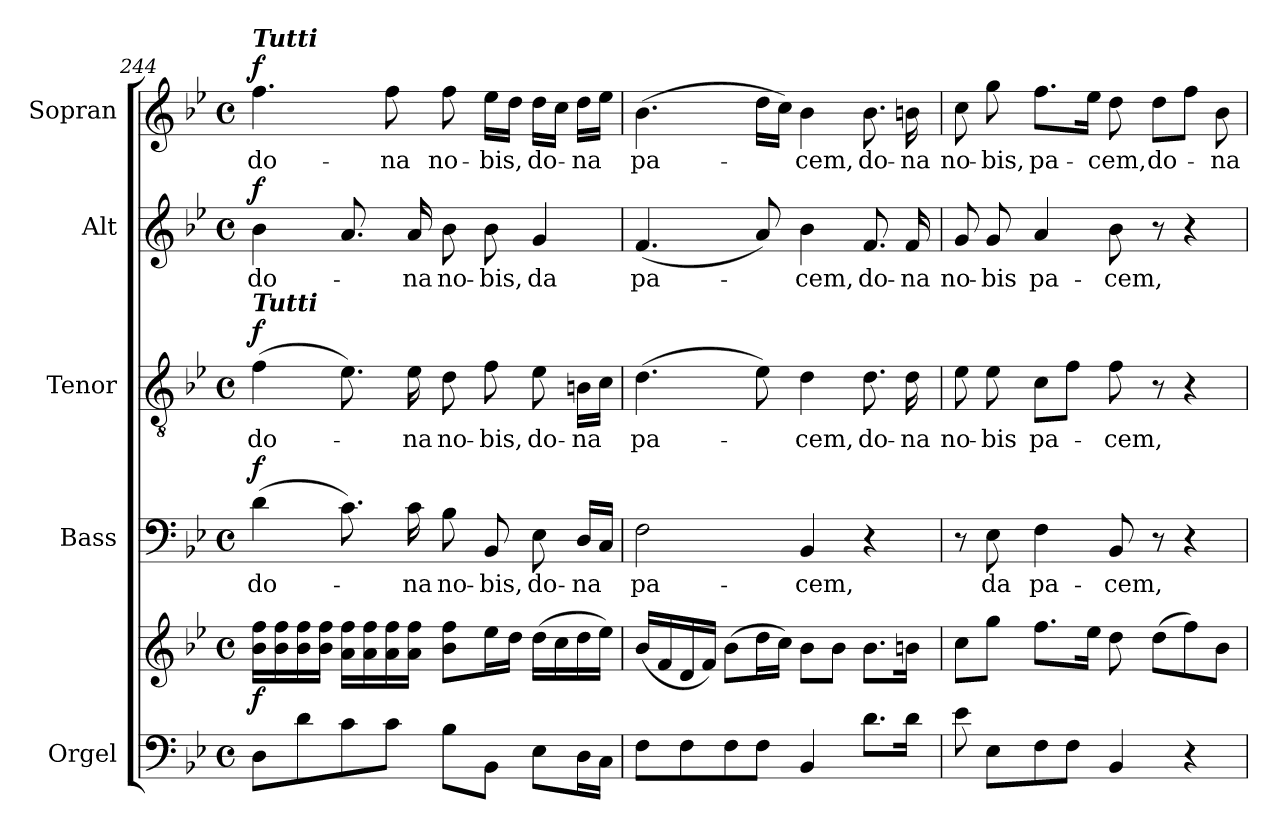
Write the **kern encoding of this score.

**kern	**kern	**dynam	**kern	**text	**dynam	**kern	**text	**dynam	**kern	**text	**dynam	**kern	**text	**dynam
*part5	*part5	*part5	*part4	*part4	*part4	*part3	*part3	*part3	*part2	*part2	*part2	*part1	*part1	*part1
*staff6	*staff5	*staff5/6	*staff4	*staff4	*staff4	*staff3	*staff3	*staff3	*staff2	*staff2	*staff2	*staff1	*staff1	*staff1
*I"Orgel	*	*	*I"Bass	*	*	*I"Tenor	*	*	*I"Alt	*	*	*I"Sopran	*	*
*I'Org.	*	*	*I'B.	*	*	*I'T.	*	*	*I'A.	*	*	*I'S.	*	*
*clefF4	*clefG2	*	*clefF4	*	*	*clefGv2	*	*	*clefG2	*	*	*clefG2	*	*
*k[b-e-]	*k[b-e-]	*	*k[b-e-]	*	*	*k[b-e-]	*	*	*k[b-e-]	*	*	*k[b-e-]	*	*
*B-:	*B-:	*	*B-:	*	*	*B-:	*	*	*B-:	*	*	*B-:	*	*
*M4/4	*M4/4	*	*M4/4	*	*	*M4/4	*	*	*M4/4	*	*	*M4/4	*	*
*met(c)	*met(c)	*	*met(c)	*	*	*met(c)	*	*	*met(c)	*	*	*met(c)	*	*
=244	=244	=244	=244	=244	=244	=244	=244	=244	=244	=244	=244	=244	=244	=244
!	!	!	!	!	!	!	!	!	!	!	!	!LO:TX:a:Bi:t=Tutti	!	!
!	!	!	!	!	!	!LO:TX:a:Bi:t=Tutti	!	!	!	!	!	!	!	!
!	!	!LO:DY:b	!	!LO:LY:b	!LO:DY:a	!	!LO:LY:b	!LO:DY:a	!	!LO:LY:b	!LO:DY:a	!	!LO:LY:b	!LO:DY:a
8D\L	16b-\ 16ff\LL	f	(>4d\	do-	f	(>4f\	do-	f	4b-\	do-	f	4.ff\	do-	f
.	16b-\ 16ff\	.	.	.	.	.	.	.	.	.	.	.	.	.
8d\	16b-\ 16ff\	.	.	.	.	.	.	.	.	.	.	.	.	.
.	16b-\ 16ff\JJ	.	.	.	.	.	.	.	.	.	.	.	.	.
8c\	16a\ 16ff\LL	.	8.c\)	.	.	8.e-\)	.	.	8.a/	.	.	.	.	.
.	16a\ 16ff\	.	.	.	.	.	.	.	.	.	.	.	.	.
!	!	!	!	!	!	!	!	!	!	!	!	!	!LO:LY:b	!
8c\J	16a\ 16ff\	.	.	.	.	.	.	.	.	.	.	8ff\	-na	.
!	!	!	!	!LO:LY:b	!	!	!LO:LY:b	!	!	!LO:LY:b	!	!	!	!
.	16a\ 16ff\JJ	.	16c\	-na	.	16e-\	-na	.	16a/	-na	.	.	.	.
!	!	!	!	!LO:LY:b	!	!	!LO:LY:b	!	!	!LO:LY:b	!	!	!LO:LY:b	!
8B-\L	8b-\ 8ff\L	.	8B-\	no-	.	8d\	no-	.	8b-\	no-	.	8ff\	no-	.
!	!	!	!	!LO:LY:b	!	!	!LO:LY:b	!	!	!LO:LY:b	!	!	!LO:LY:b	!
8BB-\J	16ee-\L	.	8BB-/	-bis,	.	8f\	-bis,	.	8b-\	-bis,	.	16ee-\LL	-bis,	.
.	16dd\JJ	.	.	.	.	.	.	.	.	.	.	16dd\JJ	.	.
!	!	!	!	!LO:LY:b	!	!	!LO:LY:b	!	!	!LO:LY:b	!	!	!LO:LY:b	!
8E-\L	(>16dd\LL	.	8E-\	do-	.	8e-\	do-	.	4g/	da	.	16dd\LL	do-	.
.	16cc\	.	.	.	.	.	.	.	.	.	.	16cc\JJ	.	.
!	!	!	!	!LO:LY:b	!	!	!LO:LY:b	!	!	!	!	!	!LO:LY:b	!
16D\L	16dd\	.	16D/LL	-na	.	16Bn\LL	-na	.	.	.	.	16dd\LL	-na	.
16C\JJ	16ee-\JJ)	.	16C/JJ	.	.	16c\JJ	.	.	.	.	.	16ee-\JJ	.	.
=245	=245	=245	=245	=245	=245	=245	=245	=245	=245	=245	=245	=245	=245	=245
!	!	!	!	!LO:LY:b	!	!	!LO:LY:b	!	!	!LO:LY:b	!	!	!LO:LY:b	!
8F\L	(<16b-/LL	.	2F\	pa-	.	(>4.d\	pa-	.	(<4.f/	pa-	.	(>4.b-\	pa-	.
.	16f/	.	.	.	.	.	.	.	.	.	.	.	.	.
8F\	16d/	.	.	.	.	.	.	.	.	.	.	.	.	.
.	16f/JJ)	.	.	.	.	.	.	.	.	.	.	.	.	.
8F\	(>8b-\L	.	.	.	.	.	.	.	.	.	.	.	.	.
8F\J	16dd\L	.	.	.	.	8e-\)	.	.	8a/)	.	.	16dd\LL	.	.
.	16cc\JJ)	.	.	.	.	.	.	.	.	.	.	16cc\JJ)	.	.
!	!	!	!	!LO:LY:b	!	!	!LO:LY:b	!	!	!LO:LY:b	!	!	!LO:LY:b	!
4BB-/	8b-\L	.	4BB-/	-cem,	.	4d\	-cem,	.	4b-\	-cem,	.	4b-\	-cem,	.
.	8b-\J	.	.	.	.	.	.	.	.	.	.	.	.	.
!	!	!	!	!	!	!	!LO:LY:b	!	!	!LO:LY:b	!	!	!LO:LY:b	!
8.d\L	8.b-\L	.	4r	.	.	8.d\	do-	.	8.f/	do-	.	8.b-\	do-	.
!	!	!	!	!	!	!	!LO:LY:b	!	!	!LO:LY:b	!	!	!LO:LY:b	!
16d\Jk	16bn\Jk	.	.	.	.	16d\	-na	.	16f/	-na	.	16bn\	-na	.
=246	=246	=246	=246	=246	=246	=246	=246	=246	=246	=246	=246	=246	=246	=246
!	!	!	!	!	!	!	!LO:LY:b	!	!	!LO:LY:b	!	!	!LO:LY:b	!
8e-\	8cc\L	.	8r	.	.	8e-\	no-	.	8g/	no-	.	8cc\	no-	.
!	!	!	!	!LO:LY:b	!	!	!LO:LY:b	!	!	!LO:LY:b	!	!	!LO:LY:b	!
8E-\L	8gg\J	.	8E-\	da	.	8e-\	-bis	.	8g/	-bis	.	8gg\	-bis,	.
!	!	!	!	!LO:LY:b	!	!	!LO:LY:b	!	!	!LO:LY:b	!	!	!LO:LY:b	!
8F\	8.ff\L	.	4F\	pa-	.	8c\L	pa-	.	4a/	pa-	.	8.ff\L	pa-	.
8F\J	.	.	.	.	.	8f\J	.	.	.	.	.	.	.	.
.	16ee-\Jk	.	.	.	.	.	.	.	.	.	.	16ee-\Jk	.	.
!	!	!	!	!LO:LY:b	!	!	!LO:LY:b	!	!	!LO:LY:b	!	!	!LO:LY:b	!
4BB-/	8dd\	.	8BB-/	-cem,	.	8f\	-cem,	.	8b-\	-cem,	.	8dd\	-cem,	.
!	!	!	!	!	!	!	!	!	!	!	!	!	!LO:LY:b	!
.	(>8dd\L	.	8r	.	.	8r	.	.	8r	.	.	8dd\L	do-	.
4r	8ff\)	.	4r	.	.	4r	.	.	4r	.	.	8ff\J	.	.
!	!	!	!	!	!	!	!	!	!	!	!	!	!LO:LY:b	!
.	8b-\J	.	.	.	.	.	.	.	.	.	.	8b-\	-na	.
=	=	=	=	=	=	=	=	=	=	=	=	=	=	=
*-	*-	*-	*-	*-	*-	*-	*-	*-	*-	*-	*-	*-	*-	*-
